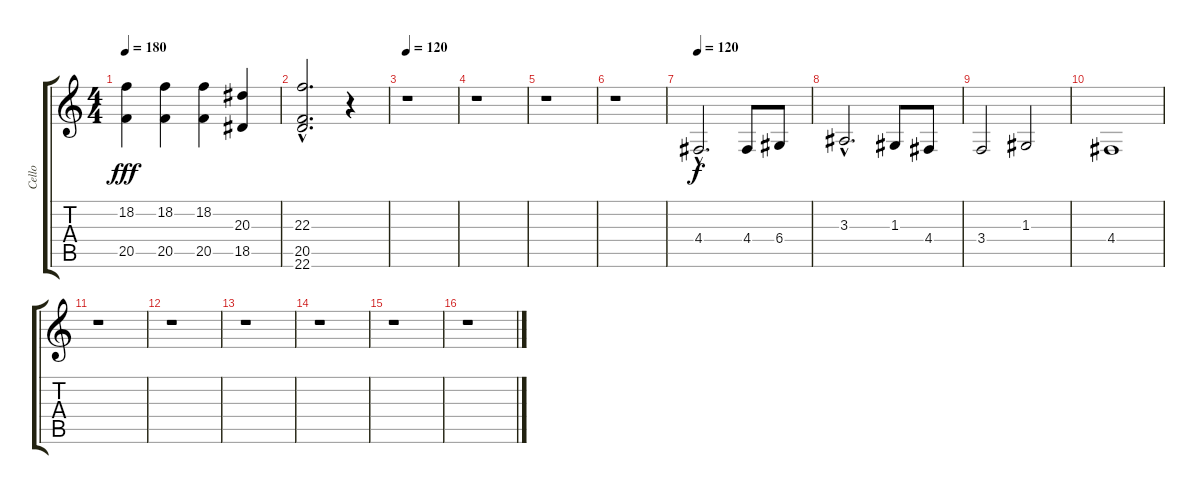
\track ("Cello" "Cello") {instrument cello}
\staff {score tabs}
\tuning (E4 B3 G3 D3 A2 E2) {hide}
\ts (4 4)
\tempo 180
\clef g2
\ks c
(18.2 20.5).4{dy fff} (18.2 20.5).4 (18.2 20.5).4 (20.3 18.5).4 |
(22.3{hac} 20.5{hac} 22.6{hac}).2{d} r.4 |
\tempo 120
r.1 |
r.1 |
r.1 |
r.1 |
\tempo 120
4.4{hac}.2{d dy f} 4.4.8 6.4.8 |
3.3{hac}.2{d} 1.3.8 4.4.8 |
3.4.2 1.3.2 |
4.4.1 |
r.1 |
r.1 |
r.1 |
r.1 |
r.1 |
r.1
